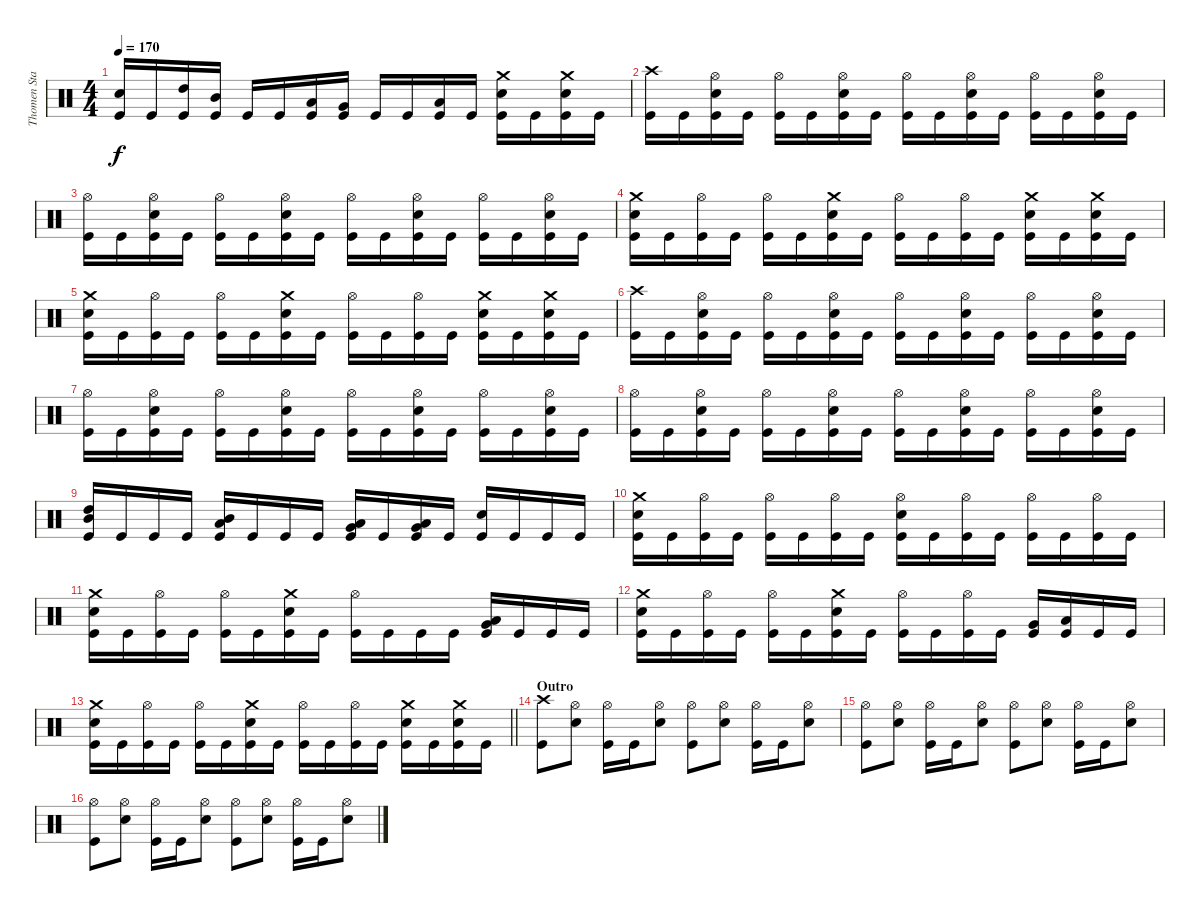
\track ("Thomen Stauch" "Thomen Sta") {instrument percussion}
\staff {score}
\articulation defaults
\ts (4 4)
\tempo 170
\clef neutral
\ks c
("Snare (hit) 2" "Kick (hit)").16{dy f} "Kick (hit)".16 ("High Tom (hit)" "Kick (hit)").16 ("Mid Tom (hit)" "Kick (hit)").16 "Kick (hit)".16 "Kick (hit)".16 ("Low Tom (hit)" "Kick (hit)").16 ("Very Low Tom (hit)" "Kick (hit)").16 "Kick (hit)".16 "Kick (hit)".16 ("Low Floor Tom (hit)" "Kick (hit)").16 "Kick (hit)".16 ("Crash medium (hit)" "Snare (hit) 2" "Kick (hit)").16 "Kick (hit)".16 ("Crash medium (hit)" "Snare (hit) 2" "Kick (hit)").16 "Kick (hit)".16 |
("Crash high (hit)" "Kick (hit)").16 "Kick (hit)".16 ("Hi-Hat (open)" "Snare (hit) 2" "Kick (hit)").16 "Kick (hit)".16 ("Hi-Hat (open)" "Kick (hit)").16 "Kick (hit)".16 ("Hi-Hat (open)" "Snare (hit) 2" "Kick (hit)").16 "Kick (hit)".16 ("Hi-Hat (open)" "Kick (hit)").16 "Kick (hit)".16 ("Hi-Hat (open)" "Snare (hit) 2" "Kick (hit)").16 "Kick (hit)".16 ("Hi-Hat (open)" "Kick (hit)").16 "Kick (hit)".16 ("Hi-Hat (open)" "Snare (hit) 2" "Kick (hit)").16 "Kick (hit)".16 |
("Hi-Hat (open)" "Kick (hit)").16 "Kick (hit)".16 ("Hi-Hat (open)" "Snare (hit) 2" "Kick (hit)").16 "Kick (hit)".16 ("Hi-Hat (open)" "Kick (hit)").16 "Kick (hit)".16 ("Hi-Hat (open)" "Snare (hit) 2" "Kick (hit)").16 "Kick (hit)".16 ("Hi-Hat (open)" "Kick (hit)").16 "Kick (hit)".16 ("Hi-Hat (open)" "Snare (hit) 2" "Kick (hit)").16 "Kick (hit)".16 ("Hi-Hat (open)" "Kick (hit)").16 "Kick (hit)".16 ("Hi-Hat (open)" "Snare (hit) 2" "Kick (hit)").16 "Kick (hit)".16 |
("Crash medium (hit)" "Snare (hit) 2" "Kick (hit)").16 "Kick (hit)".16 ("Hi-Hat (open)" "Kick (hit)").16 "Kick (hit)".16 ("Hi-Hat (open)" "Kick (hit)").16 "Kick (hit)".16 ("Crash medium (hit)" "Snare (hit) 2" "Kick (hit)").16 "Kick (hit)".16 ("Hi-Hat (open)" "Kick (hit)").16 "Kick (hit)".16 ("Hi-Hat (open)" "Kick (hit)").16 "Kick (hit)".16 ("Crash medium (hit)" "Snare (hit) 2" "Kick (hit)").16 "Kick (hit)".16 ("Crash medium (hit)" "Snare (hit) 2" "Kick (hit)").16 "Kick (hit)".16 |
("Crash medium (hit)" "Snare (hit) 2" "Kick (hit)").16 "Kick (hit)".16 ("Hi-Hat (open)" "Kick (hit)").16 "Kick (hit)".16 ("Hi-Hat (open)" "Kick (hit)").16 "Kick (hit)".16 ("Crash medium (hit)" "Snare (hit) 2" "Kick (hit)").16 "Kick (hit)".16 ("Hi-Hat (open)" "Kick (hit)").16 "Kick (hit)".16 ("Hi-Hat (open)" "Kick (hit)").16 "Kick (hit)".16 ("Crash medium (hit)" "Snare (hit) 2" "Kick (hit)").16 "Kick (hit)".16 ("Crash medium (hit)" "Snare (hit) 2" "Kick (hit)").16 "Kick (hit)".16 |
("Crash high (hit)" "Kick (hit)").16 "Kick (hit)".16 ("Hi-Hat (open)" "Snare (hit) 2" "Kick (hit)").16 "Kick (hit)".16 ("Hi-Hat (open)" "Kick (hit)").16 "Kick (hit)".16 ("Hi-Hat (open)" "Snare (hit) 2" "Kick (hit)").16 "Kick (hit)".16 ("Hi-Hat (open)" "Kick (hit)").16 "Kick (hit)".16 ("Hi-Hat (open)" "Snare (hit) 2" "Kick (hit)").16 "Kick (hit)".16 ("Hi-Hat (open)" "Kick (hit)").16 "Kick (hit)".16 ("Hi-Hat (open)" "Snare (hit) 2" "Kick (hit)").16 "Kick (hit)".16 |
("Hi-Hat (open)" "Kick (hit)").16 "Kick (hit)".16 ("Hi-Hat (open)" "Snare (hit) 2" "Kick (hit)").16 "Kick (hit)".16 ("Hi-Hat (open)" "Kick (hit)").16 "Kick (hit)".16 ("Hi-Hat (open)" "Snare (hit) 2" "Kick (hit)").16 "Kick (hit)".16 ("Hi-Hat (open)" "Kick (hit)").16 "Kick (hit)".16 ("Hi-Hat (open)" "Snare (hit) 2" "Kick (hit)").16 "Kick (hit)".16 ("Hi-Hat (open)" "Kick (hit)").16 "Kick (hit)".16 ("Hi-Hat (open)" "Snare (hit) 2" "Kick (hit)").16 "Kick (hit)".16 |
("Hi-Hat (open)" "Kick (hit)").16 "Kick (hit)".16 ("Hi-Hat (open)" "Snare (hit) 2" "Kick (hit)").16 "Kick (hit)".16 ("Hi-Hat (open)" "Kick (hit)").16 "Kick (hit)".16 ("Hi-Hat (open)" "Snare (hit) 2" "Kick (hit)").16 "Kick (hit)".16 ("Hi-Hat (open)" "Kick (hit)").16 "Kick (hit)".16 ("Hi-Hat (open)" "Snare (hit) 2" "Kick (hit)").16 "Kick (hit)".16 ("Hi-Hat (open)" "Kick (hit)").16 "Kick (hit)".16 ("Hi-Hat (open)" "Snare (hit) 2" "Kick (hit)").16 "Kick (hit)".16 |
("High Tom (hit)" "Mid Tom (hit)" "Kick (hit)").16 "Kick (hit)".16 "Kick (hit)".16 "Kick (hit)".16 ("Mid Tom (hit)" "Low Tom (hit)" "Kick (hit)").16 "Kick (hit)".16 "Kick (hit)".16 "Kick (hit)".16 ("Low Tom (hit)" "Very Low Tom (hit)" "Kick (hit)").16 "Kick (hit)".16 ("Very Low Tom (hit)" "Low Floor Tom (hit)" "Kick (hit)").16 "Kick (hit)".16 ("Snare (hit) 2" "Kick (hit)").16 "Kick (hit)".16 "Kick (hit)".16 "Kick (hit)".16 |
("Crash medium (hit)" "Snare (hit) 2" "Kick (hit)").16 "Kick (hit)".16 ("Hi-Hat (open)" "Kick (hit)").16 "Kick (hit)".16 ("Hi-Hat (open)" "Kick (hit)").16 "Kick (hit)".16 ("Hi-Hat (open)" "Kick (hit)").16 "Kick (hit)".16 ("Hi-Hat (open)" "Snare (hit) 2" "Kick (hit)").16 "Kick (hit)".16 ("Hi-Hat (open)" "Kick (hit)").16 "Kick (hit)".16 ("Hi-Hat (open)" "Kick (hit)").16 "Kick (hit)".16 ("Hi-Hat (open)" "Kick (hit)").16 "Kick (hit)".16 |
("Crash medium (hit)" "Snare (hit) 2" "Kick (hit)").16 "Kick (hit)".16 ("Hi-Hat (open)" "Kick (hit)").16 "Kick (hit)".16 ("Hi-Hat (open)" "Kick (hit)").16 "Kick (hit)".16 ("Crash medium (hit)" "Snare (hit) 2" "Kick (hit)").16 "Kick (hit)".16 ("Hi-Hat (open)" "Kick (hit)").16 "Kick (hit)".16 "Kick (hit)".16 "Kick (hit)".16 ("Very Low Tom (hit)" "Low Floor Tom (hit)" "Kick (hit)").16 "Kick (hit)".16 "Kick (hit)".16 "Kick (hit)".16 |
("Crash medium (hit)" "Snare (hit) 2" "Kick (hit)").16 "Kick (hit)".16 ("Hi-Hat (open)" "Kick (hit)").16 "Kick (hit)".16 ("Hi-Hat (open)" "Kick (hit)").16 "Kick (hit)".16 ("Crash medium (hit)" "Snare (hit) 2" "Kick (hit)").16 "Kick (hit)".16 ("Hi-Hat (open)" "Kick (hit)").16 "Kick (hit)".16 ("Hi-Hat (open)" "Kick (hit)").16 "Kick (hit)".16 ("Very Low Tom (hit)" "Kick (hit)").16 ("Low Floor Tom (hit)" "Kick (hit)").16 "Kick (hit)".16 "Kick (hit)".16 |
\barLineRight lightlight
("Crash medium (hit)" "Snare (hit) 2" "Kick (hit)").16 "Kick (hit)".16 ("Hi-Hat (open)" "Kick (hit)").16 "Kick (hit)".16 ("Hi-Hat (open)" "Kick (hit)").16 "Kick (hit)".16 ("Crash medium (hit)" "Snare (hit) 2" "Kick (hit)").16 "Kick (hit)".16 ("Hi-Hat (open)" "Kick (hit)").16 "Kick (hit)".16 ("Hi-Hat (open)" "Kick (hit)").16 "Kick (hit)".16 ("Crash medium (hit)" "Snare (hit) 2" "Kick (hit)").16 "Kick (hit)".16 ("Crash medium (hit)" "Snare (hit) 2" "Kick (hit)").16 "Kick (hit)".16 |
\section ("" "Outro")
("Crash high (hit)" "Kick (hit)").8 ("Hi-Hat (open)" "Snare (hit) 2").8 ("Hi-Hat (open)" "Kick (hit)").16 "Kick (hit)".16 ("Hi-Hat (open)" "Snare (hit) 2").8 ("Hi-Hat (open)" "Kick (hit)").8 ("Hi-Hat (open)" "Snare (hit) 2").8 ("Hi-Hat (open)" "Kick (hit)").16 "Kick (hit)".16 ("Hi-Hat (open)" "Snare (hit) 2").8 |
("Hi-Hat (open)" "Kick (hit)").8 ("Hi-Hat (open)" "Snare (hit) 2").8 ("Hi-Hat (open)" "Kick (hit)").16 "Kick (hit)".16 ("Hi-Hat (open)" "Snare (hit) 2").8 ("Hi-Hat (open)" "Kick (hit)").8 ("Hi-Hat (open)" "Snare (hit) 2").8 ("Hi-Hat (open)" "Kick (hit)").16 "Kick (hit)".16 ("Hi-Hat (open)" "Snare (hit) 2").8 |
("Hi-Hat (open)" "Kick (hit)").8 ("Hi-Hat (open)" "Snare (hit) 2").8 ("Hi-Hat (open)" "Kick (hit)").16 "Kick (hit)".16 ("Hi-Hat (open)" "Snare (hit) 2").8 ("Hi-Hat (open)" "Kick (hit)").8 ("Hi-Hat (open)" "Snare (hit) 2").8 ("Hi-Hat (open)" "Kick (hit)").16 "Kick (hit)".16 ("Hi-Hat (open)" "Snare (hit) 2").8
